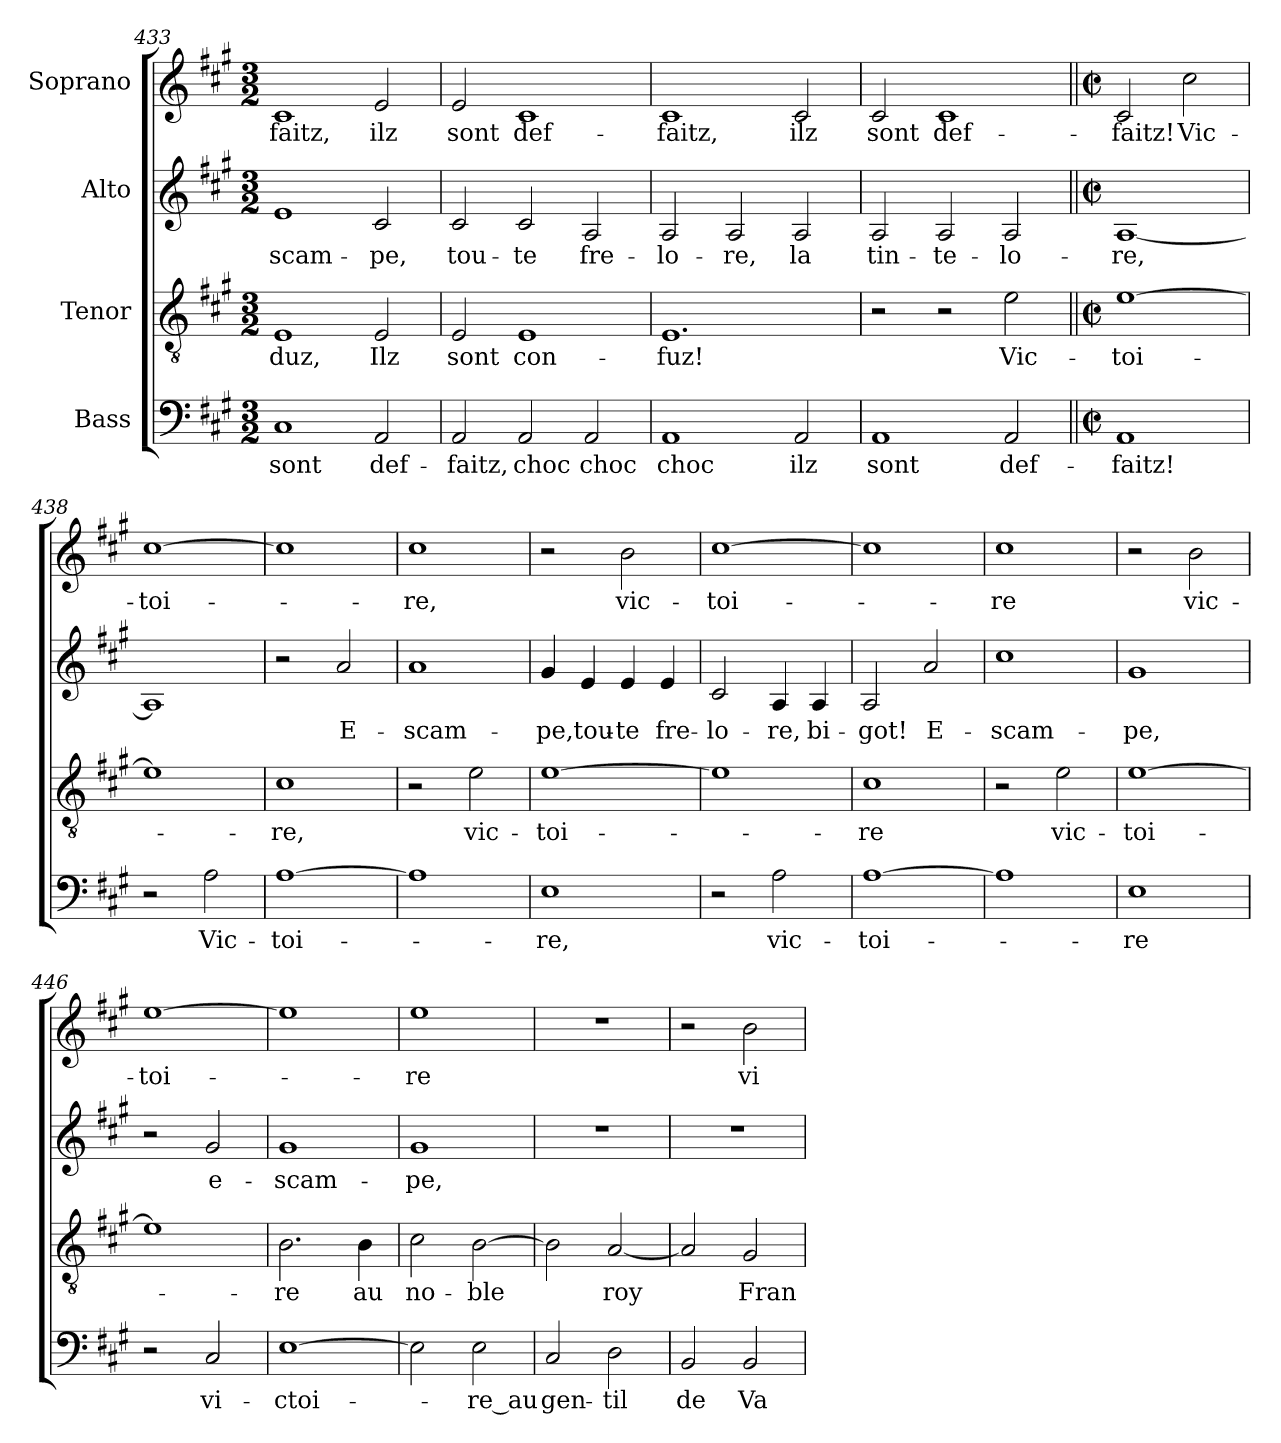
**kern	**text	**kern	**text	**kern	**text	**kern	**text
*part4	*part4	*part3	*part3	*part2	*part2	*part1	*part1
*staff4	*staff4	*staff3	*staff3	*staff2	*staff2	*staff1	*staff1
*I"Bass	*	*I"Tenor	*	*I"Alto	*	*I"Soprano	*
*clefF4	*	*clefGv2	*	*clefG2	*	*clefG2	*
*k[f#c#g#]	*	*k[f#c#g#]	*	*k[f#c#g#]	*	*k[f#c#g#]	*
*A:	*	*A:	*	*A:	*	*A:	*
*M3/2	*	*M3/2	*	*M3/2	*	*M3/2	*
=433	=433	=433	=433	=433	=433	=433	=433
1C#	sont	1E	-duz,	1e	-scam-	1c#	-faitz,
2AA/	def-	2E/	Ilz	2c#/	-pe,	2e/	ilz
=434	=434	=434	=434	=434	=434	=434	=434
2AA/	-faitz,	2E/	sont	2c#/	tou-	2e/	sont
2AA/	choc	1E	con-	2c#/	-te	1c#	def-
2AA/	choc	.	.	2A/	fre-	.	.
=435	=435	=435	=435	=435	=435	=435	=435
1AA	choc	1.E	-fuz!	2A/	-lo-	1c#	-faitz,
.	.	.	.	2A/	-re,	.	.
2AA/	ilz	.	.	2A/	la	2c#/	ilz
=436	=436	=436	=436	=436	=436	=436	=436
1AA	sont	2r	.	2A/	tin-	2c#/	sont
.	.	2r	.	2A/	-te-	1c#	def-
2AA/	def-	2e\	Vic-	2A/	-lo-	.	.
=437||	=437||	=437||	=437||	=437||	=437||	=437||	=437||
*M2/2	*	*M2/2	*	*M2/2	*	*M2/2	*
*met(c|)	*	*met(c|)	*	*met(c|)	*	*met(c|)	*
1AA	-faitz!	[1e	-toi-	[1A	-re,	2c#/	-faitz!
.	.	.	.	.	.	2cc#\	Vic-
=438	=438	=438	=438	=438	=438	=438	=438
2r	.	1e]	.	1A]	.	[1cc#	-toi-
2A\	Vic-	.	.	.	.	.	.
=439	=439	=439	=439	=439	=439	=439	=439
[1A	-toi-	1c#	-re,	2r	.	1cc#]	.
.	.	.	.	2a/	E-	.	.
!!LO:LB:g=z
=440	=440	=440	=440	=440	=440	=440	=440
1A]	.	2r	.	1a	-scam-	1cc#	-re,
.	.	2e\	vic-	.	.	.	.
=441	=441	=441	=441	=441	=441	=441	=441
1E	-re,	[1e	-toi-	4g#/	-pe,	2r	.
.	.	.	.	4e/	tou-	.	.
.	.	.	.	4e/	-te	2b\	vic-
.	.	.	.	4e/	fre-	.	.
=442	=442	=442	=442	=442	=442	=442	=442
2r	.	1e]	.	2c#/	-lo-	[1cc#	-toi-
2A\	vic-	.	.	4A/	-re,	.	.
.	.	.	.	4A/	bi-	.	.
=443	=443	=443	=443	=443	=443	=443	=443
[1A	-toi-	1c#	-re	2A/	-got!	1cc#]	.
.	.	.	.	2a/	E-	.	.
=444	=444	=444	=444	=444	=444	=444	=444
1A]	.	2r	.	1cc#	-scam-	1cc#	-re
.	.	2e\	vic-	.	.	.	.
=445	=445	=445	=445	=445	=445	=445	=445
1E	-re	[1e	-toi-	1g#	-pe,	2r	.
.	.	.	.	.	.	2b\	vic-
=446	=446	=446	=446	=446	=446	=446	=446
2r	.	1e]	.	2r	.	[1ee	-toi-
2C#/	vi-	.	.	2g#/	e-	.	.
!!LO:PB:g=z
=447	=447	=447	=447	=447	=447	=447	=447
[1E	-ctoi-	2.B\	-re	1g#	-scam-	1ee]	.
.	.	4B\	au	.	.	.	.
=448	=448	=448	=448	=448	=448	=448	=448
2E\]	.	2c#\	no-	1g#	-pe,	1ee	-re
2E\	-re_au	[2B\	-ble	.	.	.	.
=449	=449	=449	=449	=449	=449	=449	=449
2C#/	gen-	2B\]	.	1r	.	1r	.
2D\	-til	[2A/	roy	.	.	.	.
=450	=450	=450	=450	=450	=450	=450	=450
2BB/	de	2A/]	.	1r	.	2r	.
2BB/	Va-	2G#/	Fran-	.	.	2b\	vi-
=	=	=	=	=	=	=	=
*-	*-	*-	*-	*-	*-	*-	*-
